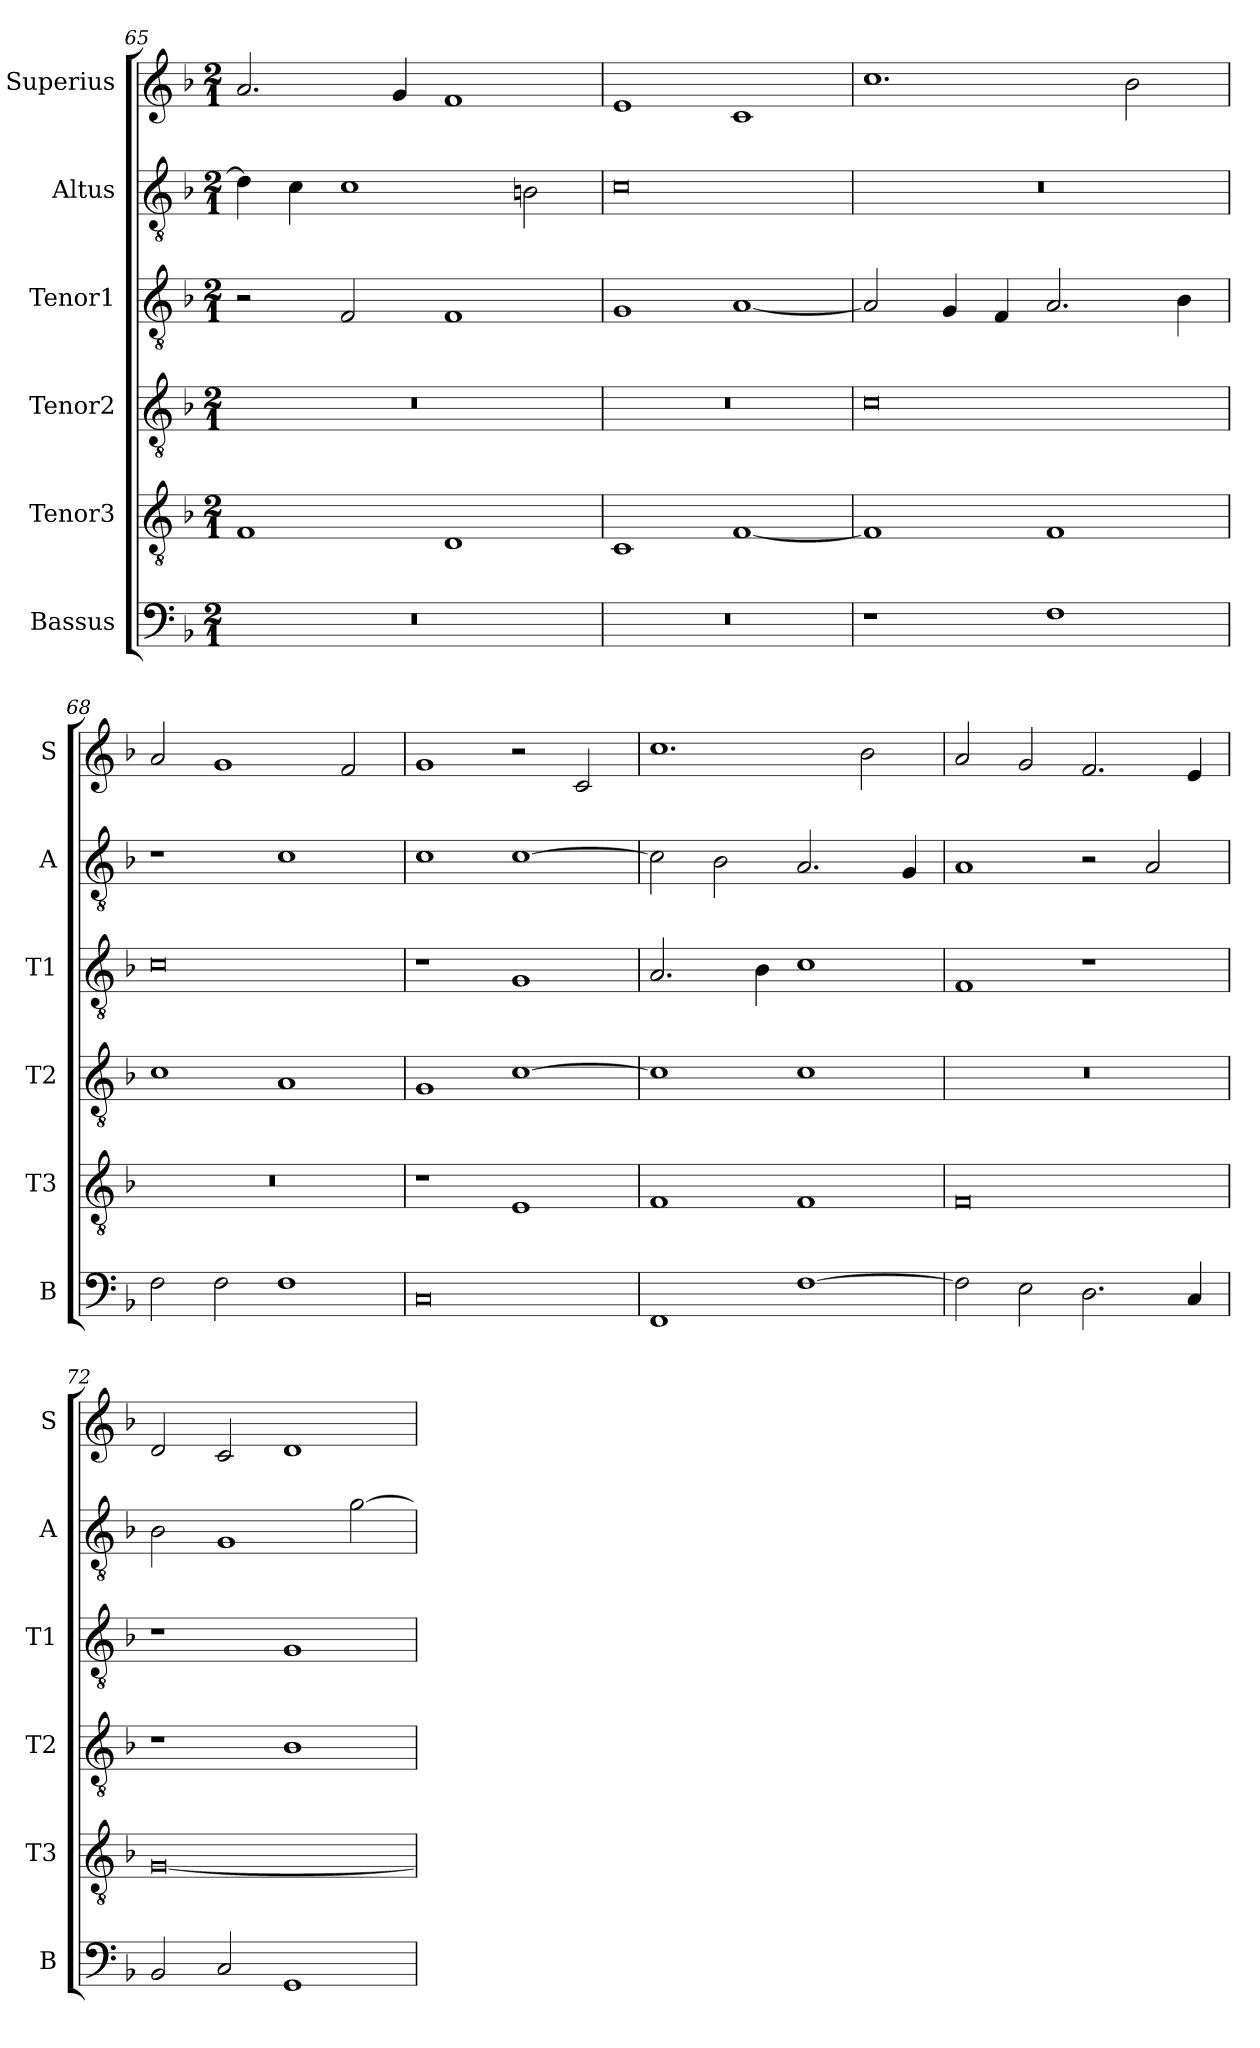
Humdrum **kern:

**kern	**kern	**kern	**kern	**kern	**kern
*part6	*part5	*part4	*part3	*part2	*part1
*staff6	*staff5	*staff4	*staff3	*staff2	*staff1
*I"Bassus	*I"Tenor3	*I"Tenor2	*I"Tenor1	*I"Altus	*I"Superius
*I'B	*I'T3	*I'T2	*I'T1	*I'A	*I'S
*clefF4	*clefGv2	*clefGv2	*clefGv2	*clefGv2	*clefG2
*k[b-]	*k[b-]	*k[b-]	*k[b-]	*k[b-]	*k[b-]
*M2/1	*M2/1	*M2/1	*M2/1	*M2/1	*M2/1
=65	=65	=65	=65	=65	=65
0r	1F	0r	2r	4d\]	2.a/
.	.	.	.	4c\	.
.	.	.	2F/	1c	.
.	.	.	.	.	4g/
.	1D	.	1F	.	1f
.	.	.	.	2Bn\	.
=66	=66	=66	=66	=66	=66
0r	1C	0r	1G	0c	1e
.	[1F	.	[1A	.	1c
=67	=67	=67	=67	=67	=67
1r	1F]	0c	2A/]	0r	1.cc
.	.	.	4G/	.	.
.	.	.	4F/	.	.
1F	1F	.	2.A/	.	.
.	.	.	.	.	2b-\
.	.	.	4B-\	.	.
=68	=68	=68	=68	=68	=68
2F\	0r	1c	0c	1r	2a/
2F\	.	.	.	.	1g
1F	.	1A	.	1c	.
.	.	.	.	.	2f/
=69	=69	=69	=69	=69	=69
0C	1r	1G	1r	1c	1g
.	1E	[1c	1G	[1c	2r
.	.	.	.	.	2c/
=70	=70	=70	=70	=70	=70
1FF	1F	1c]	2.A/	2c\]	1.cc
.	.	.	.	2B-\	.
.	.	.	4B-\	.	.
[1F	1F	1c	1c	2.A/	.
.	.	.	.	.	2b-\
.	.	.	.	4G/	.
=71	=71	=71	=71	=71	=71
2F\]	0F	0r	1F	1A	2a/
2E\	.	.	.	.	2g/
2.D\	.	.	1r	2r	2.f/
.	.	.	.	2A/	.
4C/	.	.	.	.	4e/
=72	=72	=72	=72	=72	=72
2BB-/	[0G	1r	1r	2B-\	2d/
2C/	.	.	.	1G	2c/
1GG	.	1B-	1G	.	1d
.	.	.	.	[2g\	.
=	=	=	=	=	=
*-	*-	*-	*-	*-	*-
